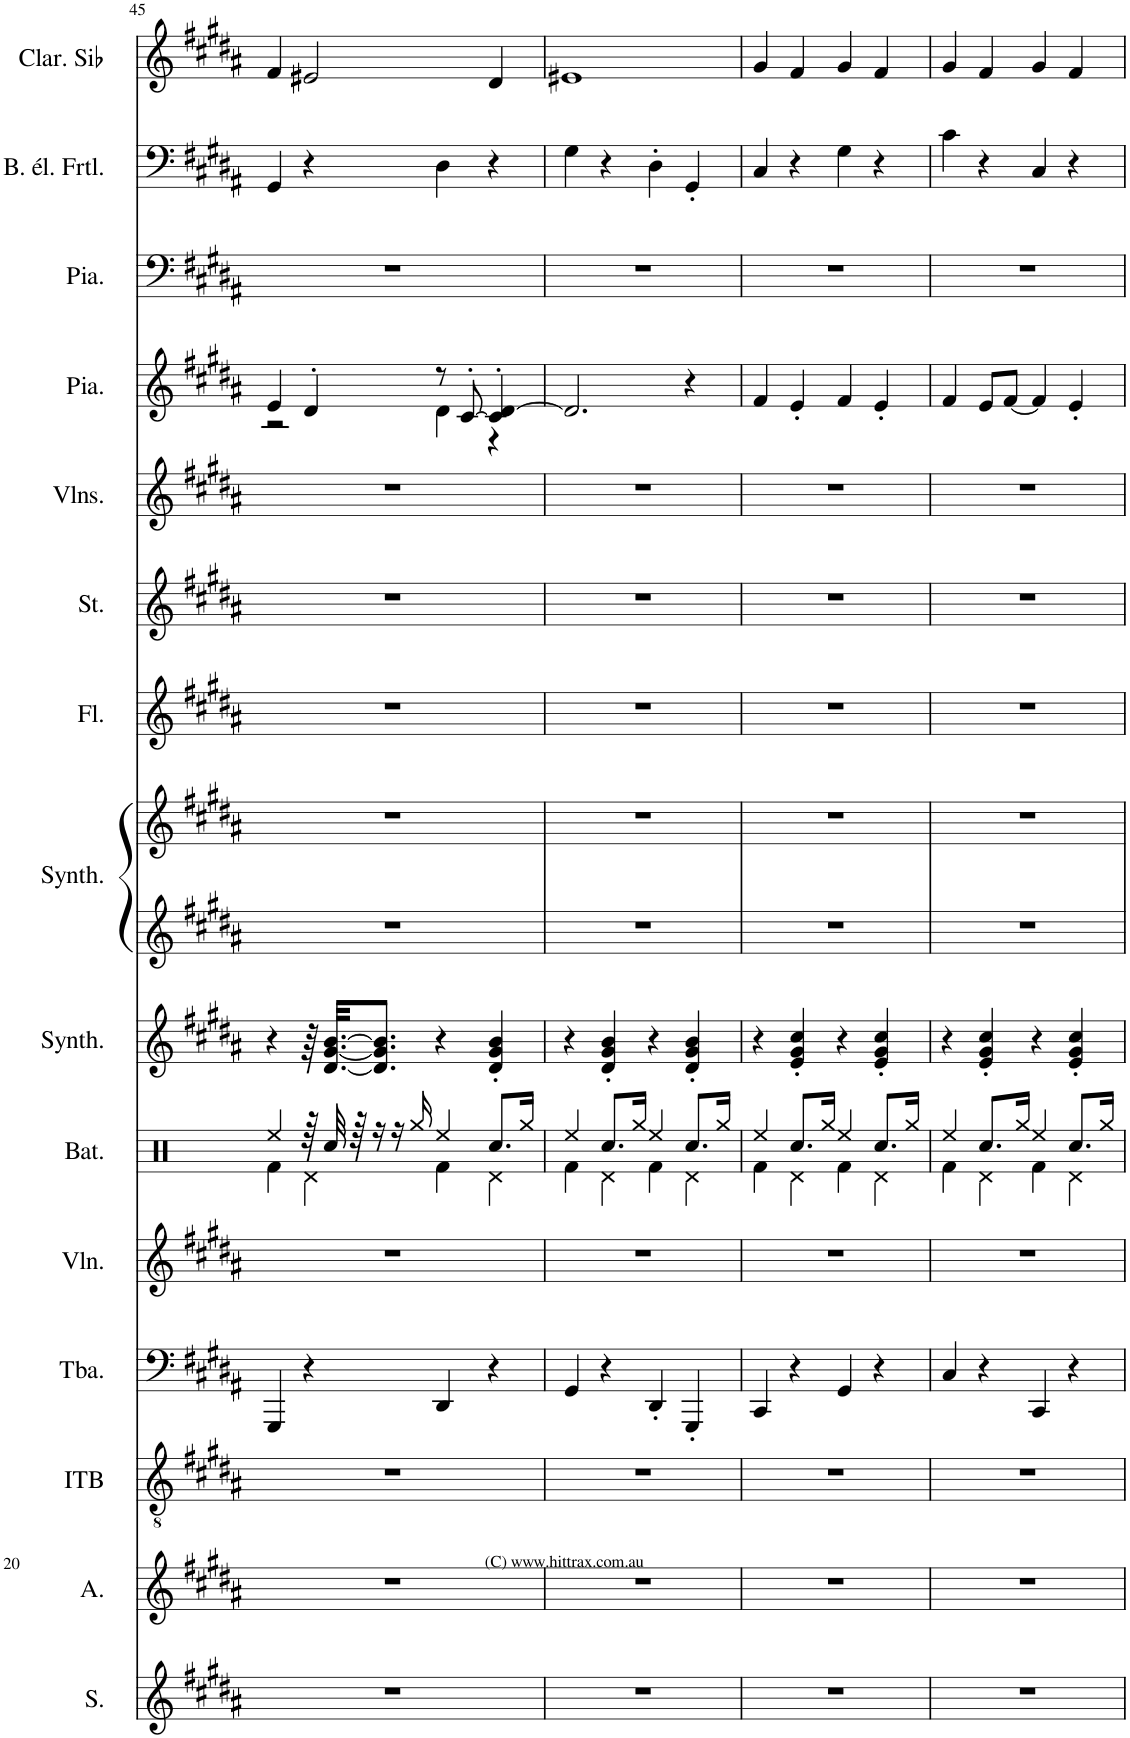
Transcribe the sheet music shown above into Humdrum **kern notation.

**kern	**kern	**kern	**kern	**kern	**kern	**kern	**kern	**kern	**kern	**kern	**kern	**kern	**kern	**kern	**kern
*part15	*part14	*part13	*part12	*part11	*part10	*part9	*part8	*part8	*part7	*part6	*part5	*part4	*part3	*part2	*part1
*staff16	*staff15	*staff14	*staff13	*staff12	*staff11	*staff10	*staff9	*staff8	*staff7	*staff6	*staff5	*staff4	*staff3	*staff2	*staff1
*I"Soprano	*I"Alto	*I"Banjo Irlandais Ténor	*I"Tuba	*I"Violon	*I"Batterie	*I"Synthétiseur de dents de scie	*I"Synthétiseur d'instruments à cordes	*	*I"Flûte	*I"Cordes	*I"Violons	*I"Piano	*I"Piano	*I"Basse électrique fretless, Dance Me To The End Of Love	*I"Clarinette en Sib
*I'S.	*I'A.	*	*I'Tba.	*I'Vln.	*I'Bat.	*I'Synth.	*I'Synth.	*	*I'Fl.	*	*I'Vlns.	*I'Pia.	*I'Pia.	*I'B. él. Frtl.	*I'Clar. Sib
!!LO:PB:g=z
*clefG2	*clefG2	*clefGv2	*clefF4	*clefG2	*clefX	*clefG2	*clefG2	*clefG2	*clefG2	*clefG2	*clefG2	*clefG2	*clefF4	*clefF4	*clefG2
*	*	*Trd7c12	*	*	*	*	*	*	*	*	*	*	*	*Trd7c12	*Trd1c2
*k[f#c#g#d#a#]	*k[f#c#g#d#a#]	*k[f#c#g#d#a#]	*k[f#c#g#d#a#]	*k[f#c#g#d#a#]	*k[]	*k[f#c#g#d#a#]	*k[f#c#g#d#a#]	*k[f#c#g#d#a#]	*k[f#c#g#d#a#]	*k[f#c#g#d#a#]	*k[f#c#g#d#a#]	*k[f#c#g#d#a#]	*k[f#c#g#d#a#]	*k[f#c#g#d#a#]	*k[f#c#g#d#a#]
*M4/4	*M4/4	*M4/4	*M4/4	*M4/4	*M4/4	*M4/4	*M4/4	*M4/4	*M4/4	*M4/4	*M4/4	*M4/4	*M4/4	*M4/4	*M4/4
=45	=45	=45	=45	=45	=45	=45	=45	=45	=45	=45	=45	=45	=45	=45	=45
*	*	*	*	*	*^	*	*	*	*	*	*	*^	*	*	*
1r	1r	1r	4GGG#/	1r	4Ree/	4Rf\	4r	1r	1r	1r	1r	1r	4e/	2r	1r	4GG#/	4f#/
.	.	.	4r	.	64r	4Rd\	64r	.	.	.	.	.	4d#'/	.	.	4r	2e#X/
.	.	.	.	.	32Rcc/	.	[32.d#/ [32.g#/ [32.b/KKL	.	.	.	.	.	.	.	.	.	.
.	.	.	.	.	64r	.	.	.	.	.	.	.	.	.	.	.	.
.	.	.	.	.	16r	.	8.d#/] 8.g#/] 8.b/]J	.	.	.	.	.	.	.	.	.	.
.	.	.	.	.	16r	.	.	.	.	.	.	.	.	.	.	.	.
.	.	.	.	.	16Rgg/	.	.	.	.	.	.	.	.	.	.	.	.
.	.	.	4DD#/	.	4Ree/	4Rf\	4r	.	.	.	.	.	8r	4d#\	.	4D#\	.
.	.	.	.	.	.	.	.	.	.	.	.	.	[8c#'/	.	.	.	.
.	.	.	4r	.	8.Rcc/L	4Rd\	4d#/' 4g#/' 4b/'	.	.	.	.	.	4c#/]' [4d#/'	4r	.	4r	4d#/
.	.	.	.	.	16Rgg/Jk	.	.	.	.	.	.	.	.	.	.	.	.
*	*	*	*	*	*	*	*	*	*	*	*	*	*v	*v	*	*	*
=46	=46	=46	=46	=46	=46	=46	=46	=46	=46	=46	=46	=46	=46	=46	=46	=46
1r	1r	1r	4GG#/	1r	4Ree/	4Rf\	4r	1r	1r	1r	1r	1r	2.d#/]	1r	4G#\	1e#X
.	.	.	4r	.	8.Rcc/L	4Rd\	4d#/' 4g#/' 4b/'	.	.	.	.	.	.	.	4r	.
.	.	.	.	.	16Rgg/Jk	.	.	.	.	.	.	.	.	.	.	.
.	.	.	4DD#'/	.	4Ree/	4Rf\	4r	.	.	.	.	.	.	.	4D#'\	.
.	.	.	4GGG#'/	.	8.Rcc/L	4Rd\	4d#/' 4g#/' 4b/'	.	.	.	.	.	4r	.	4GG#'/	.
.	.	.	.	.	16Rgg/Jk	.	.	.	.	.	.	.	.	.	.	.
=47	=47	=47	=47	=47	=47	=47	=47	=47	=47	=47	=47	=47	=47	=47	=47	=47
1r	1r	1r	4CC#/	1r	4Ree/	4Rf\	4r	1r	1r	1r	1r	1r	4f#/	1r	4C#/	4g#/
.	.	.	4r	.	8.Rcc/L	4Rd\	4e/' 4g#/' 4cc#/'	.	.	.	.	.	4e'/	.	4r	4f#/
.	.	.	.	.	16Rgg/Jk	.	.	.	.	.	.	.	.	.	.	.
.	.	.	4GG#/	.	4Ree/	4Rf\	4r	.	.	.	.	.	4f#/	.	4G#\	4g#/
.	.	.	4r	.	8.Rcc/L	4Rd\	4e/' 4g#/' 4cc#/'	.	.	.	.	.	4e'/	.	4r	4f#/
.	.	.	.	.	16Rgg/Jk	.	.	.	.	.	.	.	.	.	.	.
=48	=48	=48	=48	=48	=48	=48	=48	=48	=48	=48	=48	=48	=48	=48	=48	=48
1r	1r	1r	4C#/	1r	4Ree/	4Rf\	4r	1r	1r	1r	1r	1r	4f#/	1r	4c#\	4g#/
.	.	.	4r	.	8.Rcc/L	4Rd\	4e/' 4g#/' 4cc#/'	.	.	.	.	.	8e/L	.	4r	4f#/
.	.	.	.	.	.	.	.	.	.	.	.	.	[8f#/J	.	.	.
.	.	.	.	.	16Rgg/Jk	.	.	.	.	.	.	.	.	.	.	.
.	.	.	4CC#/	.	4Ree/	4Rf\	4r	.	.	.	.	.	4f#/]	.	4C#/	4g#/
.	.	.	4r	.	8.Rcc/L	4Rd\	4e/' 4g#/' 4cc#/'	.	.	.	.	.	4e'/	.	4r	4f#/
.	.	.	.	.	16Rgg/Jk	.	.	.	.	.	.	.	.	.	.	.
*	*	*	*	*	*v	*v	*	*	*	*	*	*	*	*	*	*
=	=	=	=	=	=	=	=	=	=	=	=	=	=	=	=
*-	*-	*-	*-	*-	*-	*-	*-	*-	*-	*-	*-	*-	*-	*-	*-
